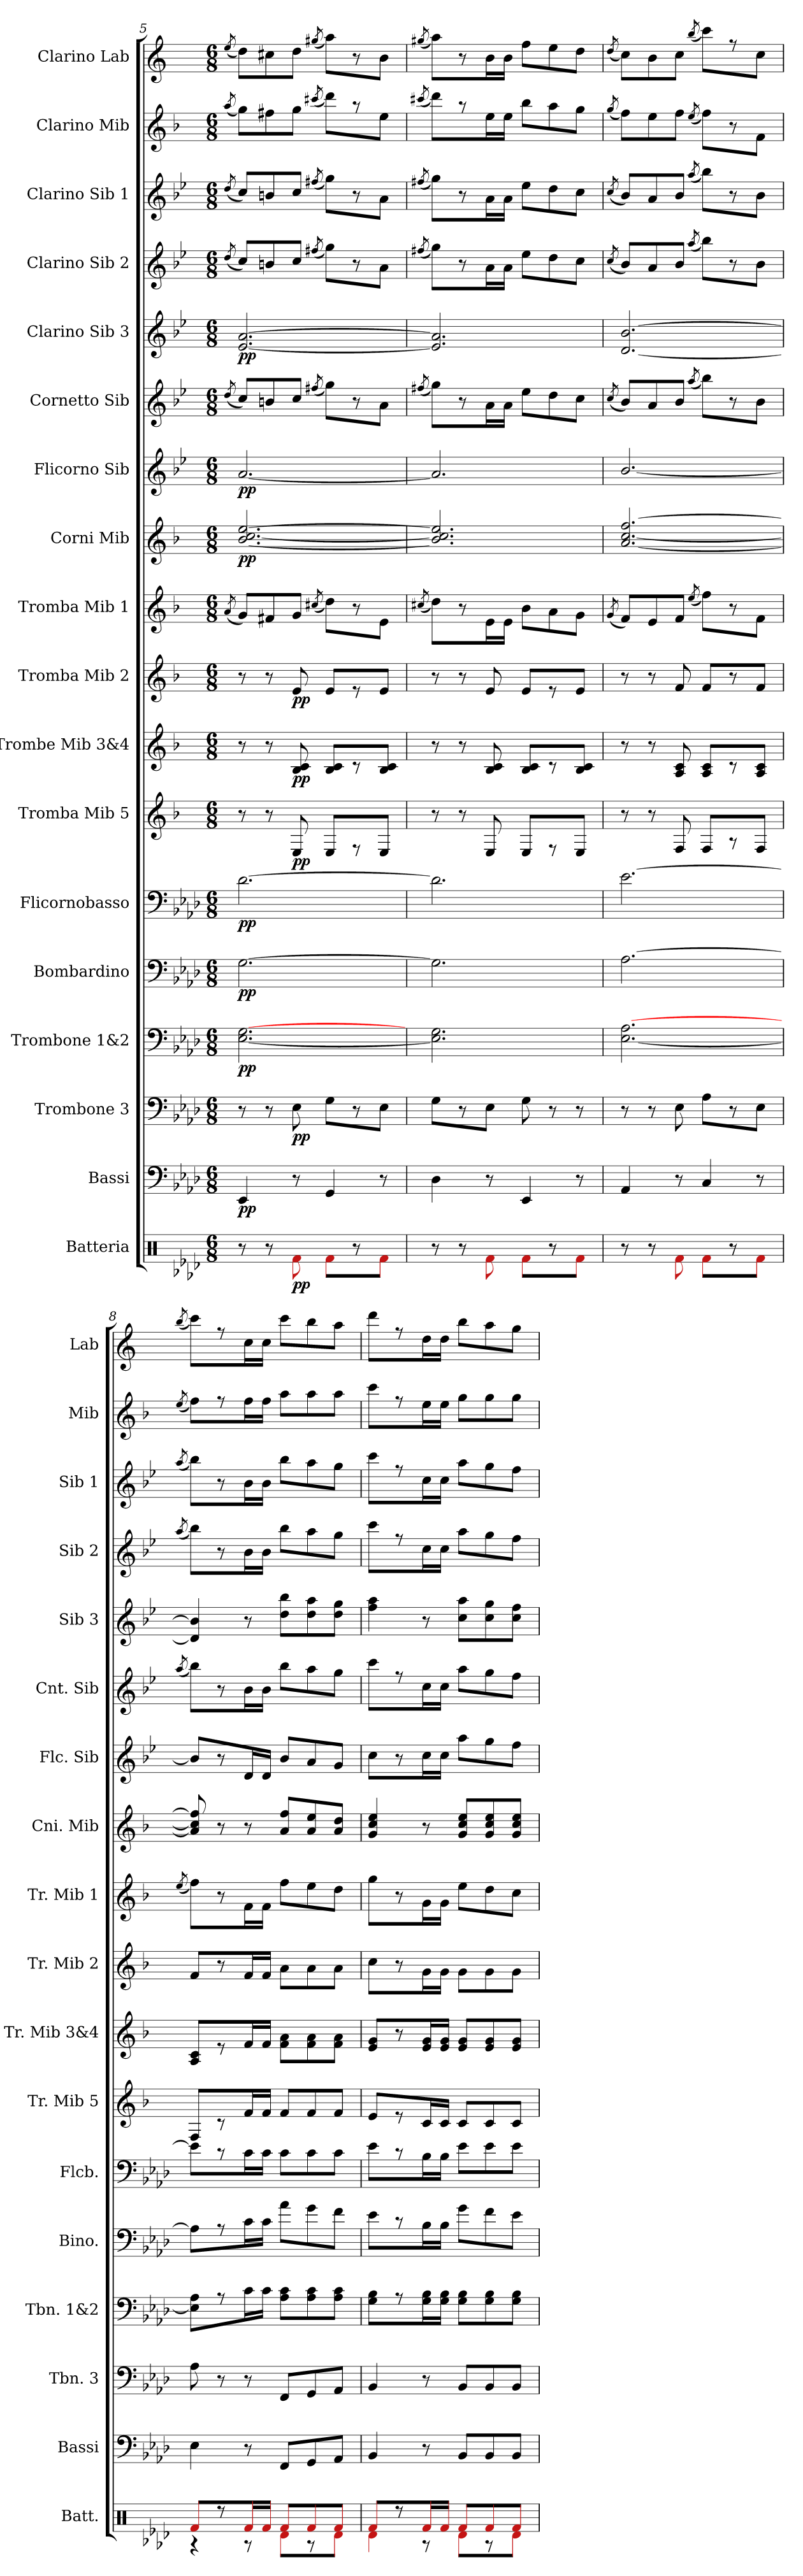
**kern	**dynam	**kern	**dynam	**kern	**dynam	**kern	**dynam	**kern	**dynam	**kern	**dynam	**kern	**dynam	**kern	**dynam	**kern	**dynam	**kern	**kern	**dynam	**kern	**dynam	**kern	**kern	**dynam	**kern	**kern	**kern	**kern
*part18	*part18	*part17	*part17	*part16	*part16	*part15	*part15	*part14	*part14	*part13	*part13	*part12	*part12	*part11	*part11	*part10	*part10	*part9	*part8	*part8	*part7	*part7	*part6	*part5	*part5	*part4	*part3	*part2	*part1
*staff18	*staff18	*staff17	*staff17	*staff16	*staff16	*staff15	*staff15	*staff14	*staff14	*staff13	*staff13	*staff12	*staff12	*staff11	*staff11	*staff10	*staff10	*staff9	*staff8	*staff8	*staff7	*staff7	*staff6	*staff5	*staff5	*staff4	*staff3	*staff2	*staff1
*I"Batteria	*	*I"Bassi	*	*I"Trombone 3	*	*I"Trombone 1&2	*	*I"Bombardino	*	*I"Flicornobasso	*	*I"Tromba Mib 5	*	*I"Trombe Mib 3&4	*	*I"Tromba Mib 2	*	*I"Tromba Mib 1	*I"Corni Mib	*	*I"Flicorno Sib	*	*I"Cornetto Sib	*I"Clarino Sib 3	*	*I"Clarino Sib 2	*I"Clarino Sib 1	*I"Clarino Mib	*I"Clarino Lab
*I'Batt.	*	*I'Bassi	*	*I'Tbn. 3	*	*I'Tbn. 1&2	*	*I'Bino.	*	*I'Flcb.	*	*I'Tr. Mib 5	*	*I'Tr. Mib 3&4	*	*I'Tr. Mib 2	*	*I'Tr. Mib 1	*I'Cni. Mib	*	*I'Flc. Sib	*	*I'Cnt. Sib	*I'Sib 3	*	*I'Sib 2	*I'Sib 1	*I'Mib	*I'Lab
*clefX	*	*clefF4	*	*clefF4	*	*clefF4	*	*clefF4	*	*clefF4	*	*clefG2	*	*clefG2	*	*clefG2	*	*clefG2	*clefG2	*	*clefG2	*	*clefG2	*clefG2	*	*clefG2	*clefG2	*clefG2	*clefG2
*	*	*	*	*	*	*	*	*	*	*	*	*ITrd-2c-3	*	*ITrd-2c-3	*	*ITrd-2c-3	*	*ITrd-2c-3	*ITrd5c9	*	*ITrd1c2	*	*ITrd1c2	*ITrd1c2	*	*ITrd1c2	*ITrd1c2	*ITrd-2c-3	*ITrd-5c-8
*k[b-e-a-d-]	*	*k[b-e-a-d-]	*	*k[b-e-a-d-]	*	*k[b-e-a-d-]	*	*k[b-e-a-d-]	*	*k[b-e-a-d-]	*	*k[b-e-a-d-]	*	*k[b-e-a-d-]	*	*k[b-e-a-d-]	*	*k[b-e-a-d-]	*k[b-e-a-d-]	*	*k[b-e-a-d-]	*	*k[b-e-a-d-]	*k[b-e-a-d-]	*	*k[b-e-a-d-]	*k[b-e-a-d-]	*k[b-e-a-d-]	*k[b-e-a-d-]
*A-:	*	*A-:	*	*A-:	*	*A-:	*	*A-:	*	*A-:	*	*A-:	*	*A-:	*	*A-:	*	*A-:	*A-:	*	*A-:	*	*A-:	*A-:	*	*A-:	*A-:	*A-:	*A-:
*M6/8	*	*M6/8	*	*M6/8	*	*M6/8	*	*M6/8	*	*M6/8	*	*M6/8	*	*M6/8	*	*M6/8	*	*M6/8	*M6/8	*	*M6/8	*	*M6/8	*M6/8	*	*M6/8	*M6/8	*M6/8	*M6/8
=5	=5	=5	=5	=5	=5	=5	=5	=5	=5	=5	=5	=5	=5	=5	=5	=5	=5	=5	=5	=5	=5	=5	=5	=5	=5	=5	=5	=5	=5
.	.	.	.	.	.	.	.	.	.	.	.	.	.	.	.	.	.	(<8qcc/	.	.	.	.	(<8qcc/	.	.	(<8qcc/	(<8qcc/	(<8qccc/	(<8qccc/
!	!	!	!LO:DY:b	!	!	!	!LO:DY:b	!	!LO:DY:b	!	!LO:DY:b	!	!	!	!	!	!	!	!	!LO:DY:b	!	!LO:DY:b	!	!	!LO:DY:b	!	!	!	!
8r	.	4EE-/	pp	8r	.	[2.E-\ [2.G\	pp	[2.G\	pp	[2.d-\	pp	8r	.	8r	.	8r	.	8b-/L)	[2.d-/ [2.e-/ [2.g/	pp	[2.g/	pp	8b-/L)	[2.d-/ [2.g/	pp	8b-/L)	8b-/L)	8bb-\L)	8bb-\L)
8r	.	.	.	8r	.	.	.	.	.	.	.	8r	.	8r	.	8r	.	8an/	.	.	.	.	8an/	.	.	8an/	8an/	8aan\	8aan\
!	!LO:DY:b	!	!	!	!LO:DY:b	!	!	!	!	!	!	!	!LO:DY:b	!	!LO:DY:b	!	!LO:DY:b	!	!	!	!	!	!	!	!	!	!	!	!
8f\	pp	8r	.	8E-\	pp	.	.	.	.	.	.	8G/	pp	8d-/ 8e-/	pp	8g/	pp	8b-/J	.	.	.	.	8b-/J	.	.	8b-/J	8b-/J	8bb-\J	8bb-\J
.	.	.	.	.	.	.	.	.	.	.	.	.	.	.	.	.	.	(<8qeen/	.	.	.	.	(<8qeen/	.	.	(<8qeen/	(<8qeen/	(<8qeeen/	(<8qeeen/
8f\L	.	4GG/	.	8G\L	.	.	.	.	.	.	.	8G/L	.	8d-/ 8e-/L	.	8g/L	.	8ff\L)	.	.	.	.	8ff\L)	.	.	8ff\L)	8ff\L)	8fff\L)	8fff\L)
8r	.	.	.	8r	.	.	.	.	.	.	.	8r	.	8r	.	8r	.	8r	.	.	.	.	8r	.	.	8r	8r	8r	8r
8f\J	.	8r	.	8E-\J	.	.	.	.	.	.	.	8G/J	.	8d-/ 8e-/J	.	8g/J	.	8g\J	.	.	.	.	8g\J	.	.	8g\J	8g\J	8gg\J	8gg\J
=6	=6	=6	=6	=6	=6	=6	=6	=6	=6	=6	=6	=6	=6	=6	=6	=6	=6	=6	=6	=6	=6	=6	=6	=6	=6	=6	=6	=6	=6
.	.	.	.	.	.	.	.	.	.	.	.	.	.	.	.	.	.	(<8qeen/	.	.	.	.	(<8qeen/	.	.	(<8qeen/	(<8qeen/	(<8qeeen/	(<8qeeen/
8r	.	4D-\	.	8G\L	.	2.E-]\ 2.G\	.	2.G\]	.	2.d-\]	.	8r	.	8r	.	8r	.	8ff\L)	2.d-]/ 2.e-]/ 2.g]/	.	2.g/]	.	8ff\L)	2.d-]/ 2.g]/	.	8ff\L)	8ff\L)	8fff\L)	8fff\L)
8r	.	.	.	8r	.	.	.	.	.	.	.	8r	.	8r	.	8r	.	8r	.	.	.	.	8r	.	.	8r	8r	8r	8r
8f\	.	8r	.	8E-\J	.	.	.	.	.	.	.	8G/	.	8d-/ 8e-/	.	8g/	.	16g\L	.	.	.	.	16g\L	.	.	16g\L	16g\L	16gg\L	16gg\L
.	.	.	.	.	.	.	.	.	.	.	.	.	.	.	.	.	.	16g\JJ	.	.	.	.	16g\JJ	.	.	16g\JJ	16g\JJ	16gg\JJ	16gg\JJ
8f\L	.	4EE-/	.	8G\	.	.	.	.	.	.	.	8G/L	.	8d-/ 8e-/L	.	8g/L	.	8dd-\L	.	.	.	.	8dd-\L	.	.	8dd-\L	8dd-\L	8ddd-\L	8ddd-\L
8r	.	.	.	8r	.	.	.	.	.	.	.	8r	.	8r	.	8r	.	8cc\	.	.	.	.	8cc\	.	.	8cc\	8cc\	8ccc\	8ccc\
8f\J	.	8r	.	8r	.	.	.	.	.	.	.	8G/J	.	8d-/ 8e-/J	.	8g/J	.	8b-\J	.	.	.	.	8b-\J	.	.	8b-\J	8b-\J	8bb-\J	8bb-\J
!!LO:PB:g=z
=7	=7	=7	=7	=7	=7	=7	=7	=7	=7	=7	=7	=7	=7	=7	=7	=7	=7	=7	=7	=7	=7	=7	=7	=7	=7	=7	=7	=7	=7
.	.	.	.	.	.	.	.	.	.	.	.	.	.	.	.	.	.	(<8qb-/	.	.	.	.	(<8qb-/	.	.	(<8qb-/	(<8qb-/	(<8qbb-/	(<8qbb-/
8r	.	4AA-/	.	8r	.	[2.E-\ [2.A-\	.	[2.A-\	.	[2.e-\	.	8r	.	8r	.	8r	.	8a-/L)	[2.c/ [2.e-/ [2.a-/	.	[2.a-/	.	8a-/L)	[2.c/ [2.a-/	.	8a-/L)	8a-/L)	8aa-\L)	8aa-\L)
8r	.	.	.	8r	.	.	.	.	.	.	.	8r	.	8r	.	8r	.	8g/	.	.	.	.	8g/	.	.	8g/	8g/	8gg\	8gg\
8f\	.	8r	.	8E-\	.	.	.	.	.	.	.	8A-/	.	8c/ 8e-/	.	8a-/	.	8a-/J	.	.	.	.	8a-/J	.	.	8a-/J	8a-/J	8aa-\J	8aa-\J
.	.	.	.	.	.	.	.	.	.	.	.	.	.	.	.	.	.	(<8qgg/	.	.	.	.	(<8qgg/	.	.	(<8qgg/	(<8qgg/	(<8qgg/	(<8qggg/
8f\L	.	4C/	.	8A-\L	.	.	.	.	.	.	.	8A-/L	.	8c/ 8e-/L	.	8a-/L	.	8aa-\L)	.	.	.	.	8aa-\L)	.	.	8aa-\L)	8aa-\L)	8aa-\L)	8aaa-\L)
8r	.	.	.	8r	.	.	.	.	.	.	.	8r	.	8r	.	8r	.	8r	.	.	.	.	8r	.	.	8r	8r	8r	8r
8f\J	.	8r	.	8E-\J	.	.	.	.	.	.	.	8A-/J	.	8c/ 8e-/J	.	8a-/J	.	8a-\J	.	.	.	.	8a-\J	.	.	8a-\J	8a-\J	8a-\J	8aa-\J
=8	=8	=8	=8	=8	=8	=8	=8	=8	=8	=8	=8	=8	=8	=8	=8	=8	=8	=8	=8	=8	=8	=8	=8	=8	=8	=8	=8	=8	=8
.	.	.	.	.	.	.	.	.	.	.	.	.	.	.	.	.	.	(<8qgg/	.	.	.	.	(<8qgg/	.	.	(<8qgg/	(<8qgg/	(<8qgg/	(<8qggg/
*^	*	*	*	*	*	*	*	*	*	*	*	*	*	*	*	*	*	*	*	*	*	*	*	*	*	*	*	*	*
8f/L	4r	.	4E-\	.	8A-\	.	8E-]\ 8A-\L	.	8A-\L]	.	8e-\L]	.	8A-/L	.	8c/ 8e-/L	.	8a-/L	.	8aa-\L)	8c]/ 8e-]/ 8a-]/	.	8a-/L]	.	8aa-\L)	4c]/ 4a-]/	.	8aa-\L)	8aa-\L)	8aa-\L)	8aaa-\L)
8r	.	.	.	.	8r	.	8r	.	8r	.	8r	.	8r	.	8r	.	8r	.	8r	8r	.	8r	.	8r	.	.	8r	8r	8r	8r
16f/L	8r	.	8r	.	8r	.	16c\L	.	16c\L	.	16c\L	.	16a-/L	.	16a-/L	.	16a-/L	.	16a-\L	8r	.	16c/L	.	16a-\L	8r	.	16a-\L	16a-\L	16aa-\L	16aa-\L
16f/JJ	.	.	.	.	.	.	16c\JJ	.	16c\JJ	.	16c\JJ	.	16a-/JJ	.	16a-/JJ	.	16a-/JJ	.	16a-\JJ	.	.	16c/JJ	.	16a-\JJ	.	.	16a-\JJ	16a-\JJ	16aa-\JJ	16aa-\JJ
8f/L	8dn\L	.	8FF/L	.	8FF/L	.	8A-\ 8c\L	.	8a-\L	.	8c\L	.	8a-/L	.	8a-\ 8cc\L	.	8cc\L	.	8aa-\L	8c/ 8a-/L	.	8a-/L	.	8aa-\L	8cc\ 8aa-\L	.	8aa-\L	8aa-\L	8ccc\L	8aaa-\L
8f/	8r	.	8GG/	.	8GG/	.	8A-\ 8c\	.	8g\	.	8c\	.	8a-/	.	8a-\ 8cc\	.	8cc\	.	8gg\	8c/ 8g/	.	8g/	.	8gg\	8cc\ 8gg\	.	8gg\	8gg\	8ccc\	8ggg\
8f/J	8d\J	.	8AA-/J	.	8AA-/J	.	8A-\ 8c\J	.	8f\J	.	8c\J	.	8a-/J	.	8a-\ 8cc\J	.	8cc\J	.	8ff\J	8c/ 8f/J	.	8f/J	.	8ff\J	8cc\ 8ff\J	.	8ff\J	8ff\J	8ccc\J	8fff\J
=9	=9	=9	=9	=9	=9	=9	=9	=9	=9	=9	=9	=9	=9	=9	=9	=9	=9	=9	=9	=9	=9	=9	=9	=9	=9	=9	=9	=9	=9	=9
8f/L	4dn\	.	4BB-/	.	4BB-/	.	8G\ 8B-\L	.	8e-\L	.	8e-\L	.	8g/L	.	8g/ 8b-/L	.	8ee-\L	.	8bb-\L	4B-/ 4e-/ 4g/	.	8b-\L	.	8bb-\L	4ee-\ 4gg\	.	8bb-\L	8bb-\L	8eee-\L	8bbb-\L
8r	.	.	.	.	.	.	8r	.	8r	.	8r	.	8r	.	8r	.	8r	.	8r	.	.	8r	.	8r	.	.	8r	8r	8r	8r
16f/L	8r	.	8r	.	8r	.	16G\ 16B-\L	.	16B-\L	.	16B-\L	.	16e-/L	.	16g/ 16b-/L	.	16b-\L	.	16b-\L	8r	.	16b-\L	.	16b-\L	8r	.	16b-\L	16b-\L	16gg\L	16bb-\L
16f/JJ	.	.	.	.	.	.	16G\ 16B-\JJ	.	16B-\JJ	.	16B-\JJ	.	16e-/JJ	.	16g/ 16b-/JJ	.	16b-\JJ	.	16b-\JJ	.	.	16b-\JJ	.	16b-\JJ	.	.	16b-\JJ	16b-\JJ	16gg\JJ	16bb-\JJ
8f/L	8d\L	.	8BB-/L	.	8BB-/L	.	8G\ 8B-\L	.	8g\L	.	8e-\L	.	8e-/L	.	8g/ 8b-/L	.	8b-\L	.	8gg\L	8B-/ 8e-/ 8g/L	.	8gg\L	.	8gg\L	8b-\ 8gg\L	.	8gg\L	8gg\L	8bb-\L	8ggg\L
8f/	8r	.	8BB-/	.	8BB-/	.	8G\ 8B-\	.	8f\	.	8e-\	.	8e-/	.	8g/ 8b-/	.	8b-\	.	8ff\	8B-/ 8e-/ 8g/	.	8ff\	.	8ff\	8b-\ 8ff\	.	8ff\	8ff\	8bb-\	8fff\
8f/J	8d\J	.	8BB-/J	.	8BB-/J	.	8G\ 8B-\J	.	8e-\J	.	8e-\J	.	8e-/J	.	8g/ 8b-/J	.	8b-\J	.	8ee-\J	8B-/ 8e-/ 8g/J	.	8ee-\J	.	8ee-\J	8b-\ 8ee-\J	.	8ee-\J	8ee-\J	8bb-\J	8eee-\J
*v	*v	*	*	*	*	*	*	*	*	*	*	*	*	*	*	*	*	*	*	*	*	*	*	*	*	*	*	*	*	*
=	=	=	=	=	=	=	=	=	=	=	=	=	=	=	=	=	=	=	=	=	=	=	=	=	=	=	=	=	=
*-	*-	*-	*-	*-	*-	*-	*-	*-	*-	*-	*-	*-	*-	*-	*-	*-	*-	*-	*-	*-	*-	*-	*-	*-	*-	*-	*-	*-	*-
